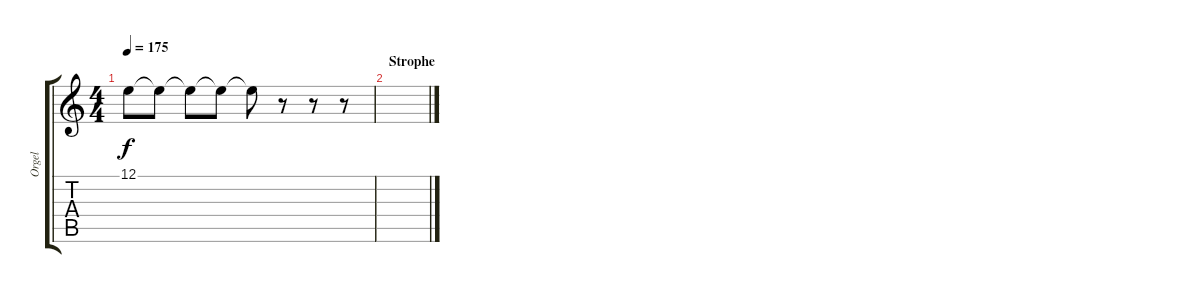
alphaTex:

\track ("Orgel" "Orgel") {instrument drawbarorgan}
\staff {score tabs}
\tuning (E4 B3 G3 D3 A2 E2) {hide}
\ts (4 4)
\tempo 175
\clef g2
\ks c
12.1{t}.8{dy f} 12.1{t}.8 12.1{t}.8 12.1{t}.8 12.1{t}.8 r.8 r.8 r.8 |
\section ("" "Strophe")
